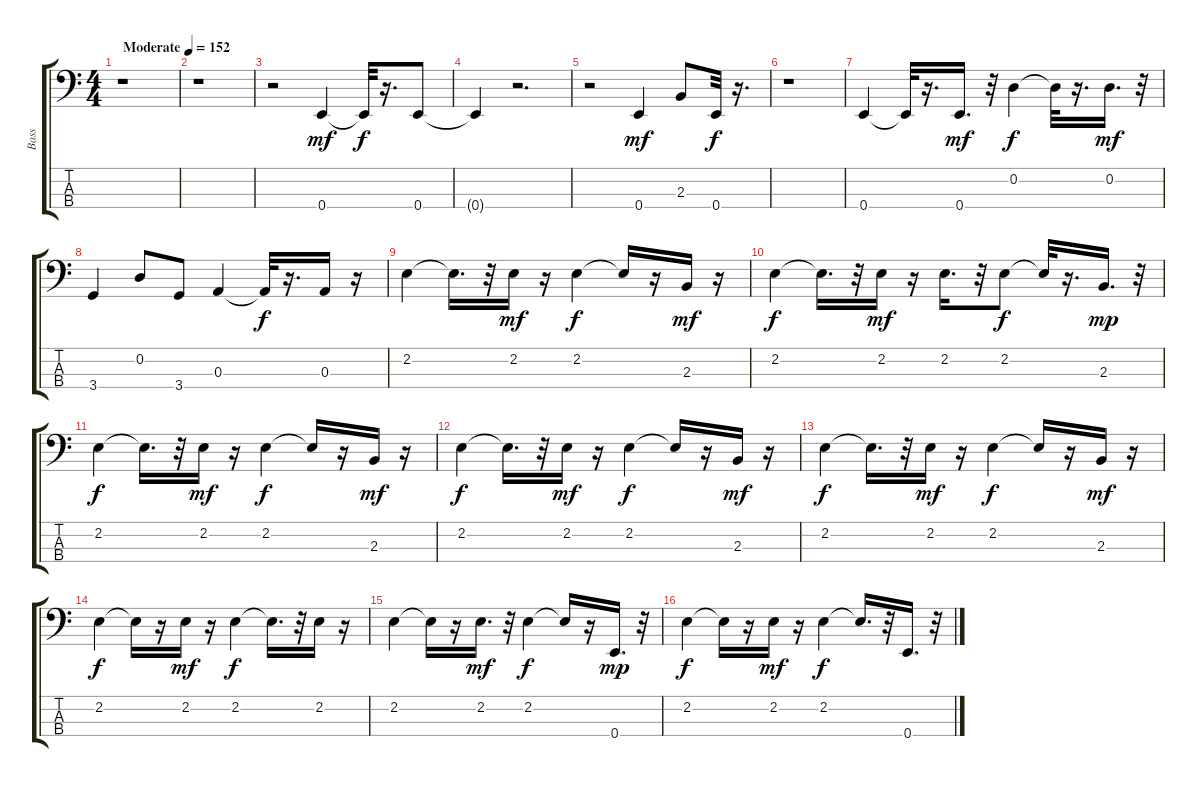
\track ("Bass    " "Bass    ") {instrument fretlessbass}
\staff {score tabs}
\tuning (G2 D2 A1 E1) {hide}
\ts (4 4)
\tempo (152 "Moderate")
\clef f4
\ks c
r.1{dy mf instrument fretlessbass} |
r.1 |
r.2 0.4.4 0.4{t}.32{dy f} r.16{d} 0.4.8 |
0.4{t}.4 r.2{d} |
r.2 0.4.4{dy mf} 2.3.8 0.4.32{dy f} r.16{d} |
r.1 |
0.4.4 0.4{t}.32 r.16{d} 0.4.16{d dy mf} r.32 0.2.4{dy f} 0.2{t}.32 r.16{d} 0.2.16{d dy mf} r.32 |
3.4.4 0.2.8 3.4.8 0.3.4 0.3{t}.32{dy f} r.16{d} 0.3.16 r.16 |
2.2.4 2.2{t}.16{d} r.32 2.2.16{dy mf} r.16 2.2.4{dy f} 2.2{t}.16 r.16 2.3.16{dy mf} r.16 |
2.2.4{dy f} 2.2{t}.16{d} r.32 2.2.16{dy mf} r.16 2.2.16{d} r.32 2.2.8{dy f} 2.2{t}.32 r.16{d} 2.3.16{d dy mp} r.32 |
2.2.4{dy f} 2.2{t}.16{d} r.32 2.2.16{dy mf} r.16 2.2.4{dy f} 2.2{t}.16 r.16 2.3.16{dy mf} r.16 |
2.2.4{dy f} 2.2{t}.16{d} r.32 2.2.16{dy mf} r.16 2.2.4{dy f} 2.2{t}.16 r.16 2.3.16{dy mf} r.16 |
2.2.4{dy f} 2.2{t}.16{d} r.32 2.2.16{dy mf} r.16 2.2.4{dy f} 2.2{t}.16 r.16 2.3.16{dy mf} r.16 |
2.2.4{dy f} 2.2{t}.16 r.16 2.2.16{dy mf} r.16 2.2.4{dy f} 2.2{t}.16{d} r.32 2.2.16 r.16 |
2.2.4 2.2{t}.16 r.16 2.2.16{d dy mf} r.32 2.2.4{dy f} 2.2{t}.16 r.16 0.4.16{d dy mp} r.32 |
2.2.4{dy f} 2.2{t}.16 r.16 2.2.16{dy mf} r.16 2.2.4{dy f} 2.2{t}.16{d} r.32 0.4.16{d} r.32
